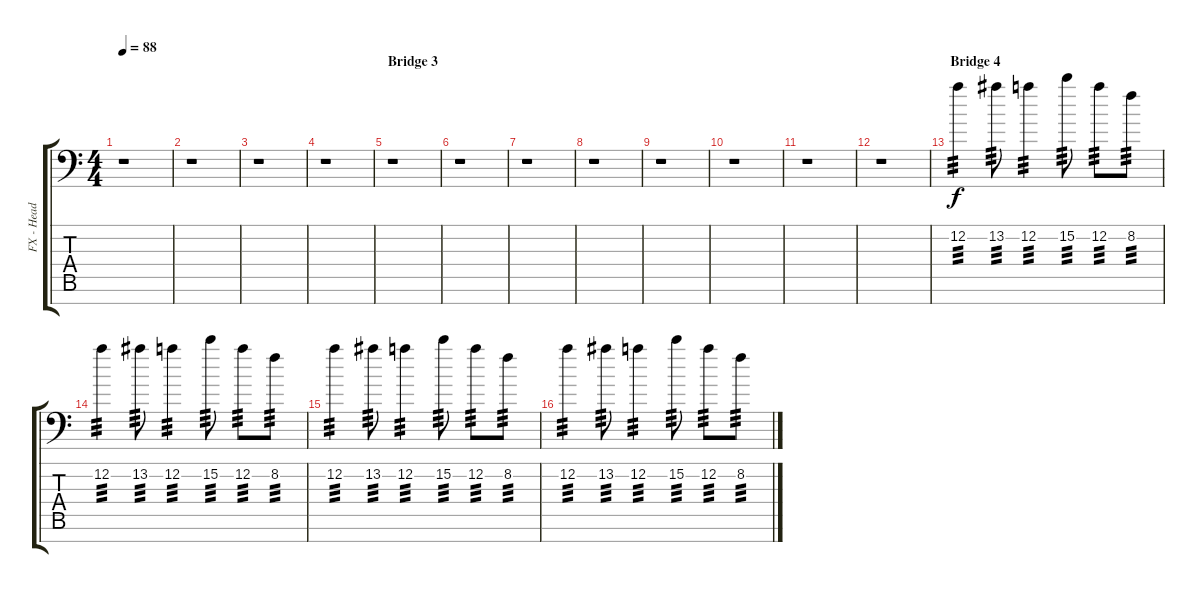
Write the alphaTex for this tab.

\track ("FX - Head Fills" "FX - Head ") {instrument distortionguitar}
\staff {score tabs}
\tuning (D4 A3 F3 C3 G2 D2 A1) {hide}
\ts (4 4)
\tempo 88
\clef f4
\ks c
r.1{dy f} |
r.1 |
r.1 |
r.1 |
\section ("" "Bridge 3")
r.1 |
r.1 |
r.1 |
r.1 |
r.1 |
r.1 |
r.1 |
r.1 |
\section ("" "Bridge 4")
12.2.4{tp 3 volume 7 balance 8 instrument overdrivenguitar} 13.2.8{tp 3} 12.2.4{tp 3} 15.2.8{tp 3} 12.2.8{tp 3} 8.2.8{tp 3} |
12.2.4{tp 3} 13.2.8{tp 3} 12.2.4{tp 3} 15.2.8{tp 3} 12.2.8{tp 3} 8.2.8{tp 3} |
12.2.4{tp 3} 13.2.8{tp 3} 12.2.4{tp 3} 15.2.8{tp 3} 12.2.8{tp 3} 8.2.8{tp 3} |
12.2.4{tp 3} 13.2.8{tp 3} 12.2.4{tp 3} 15.2.8{tp 3} 12.2.8{tp 3} 8.2.8{tp 3}
